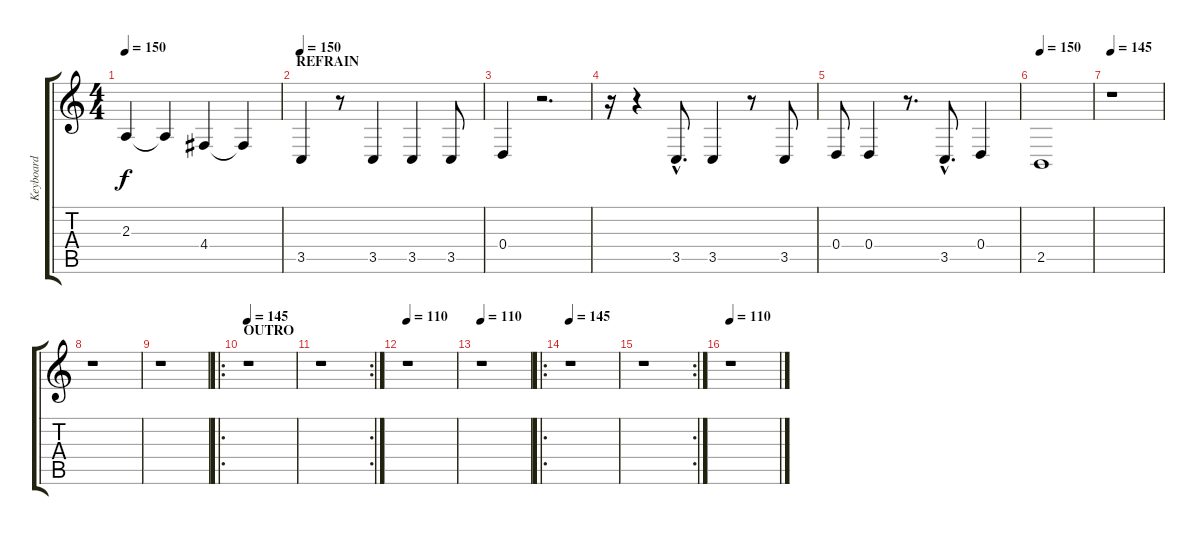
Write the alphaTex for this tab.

\track ("Keyboard" "Keyboard") {instrument pad4choir}
\staff {score tabs}
\tuning (E4 B3 G3 D3 A2 E2) {hide}
\ts (4 4)
\tempo 150
\clef g2
\ks c
2.3.4{dy f} 2.3{t}.4 4.4.4 4.4{t}.4 |
\section ("" "REFRAIN")
\tempo 150
3.5.4{volume 15} r.8 3.5.4 3.5.4 3.5.8 |
0.4.4 r.2{d} |
r.16 r.4 3.5{hac}.8{d} 3.5.4 r.8 3.5.8 |
0.4.8 0.4.4 r.8{d} 3.5{hac}.8{d} 0.4.4 |
\tempo 150
2.5.1 |
\tempo 145
r.1 |
r.1 |
r.1 |
\ro
\section ("" "OUTRO")
\tempo 145
r.1 |
\rc 2
r.1 |
\tempo 120
\tempo 110
r.1 |
\tempo 120
\tempo 110
r.1 |
\ro
\tempo 145
r.1 |
\rc 2
r.1 |
\tempo 110
r.1
